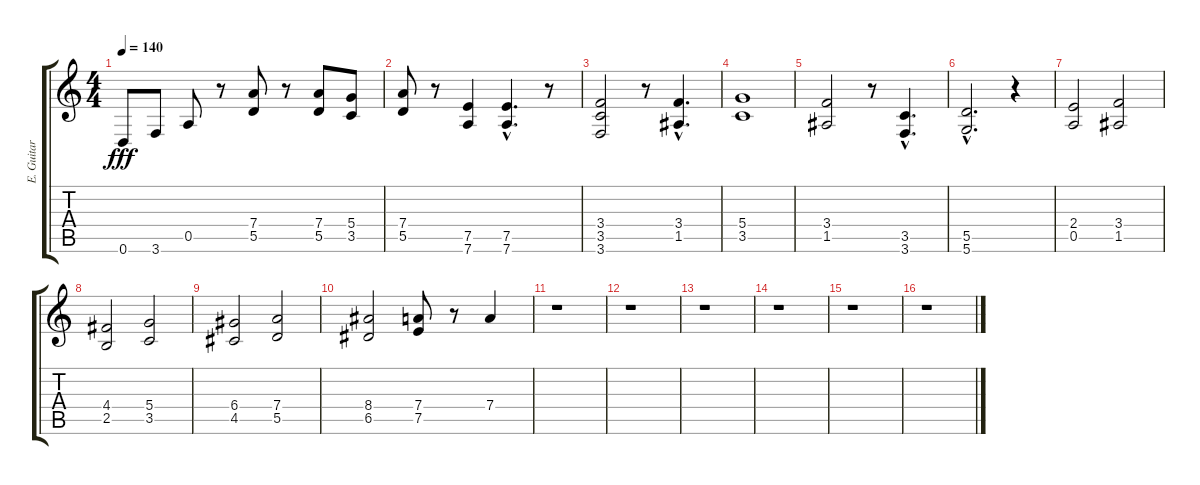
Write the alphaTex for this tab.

\track ("E. Guitar 4" "E. Guitar ") {instrument distortionguitar}
\staff {score tabs}
\tuning (E4 B3 G3 D3 A2 D2) {hide}
\ts (4 4)
\tempo 140
\clef g2
\ks c
0.6.8{dy fff} 3.6.8 0.5.8 r.8 (7.4 5.5).8 r.8 (7.4 5.5).8 (5.4 3.5).8 |
(7.4 5.5).8 r.8 (7.5 7.6).4 (7.5{hac} 7.6{hac}).4{d} r.8 |
(3.4 3.5 3.6).2 r.8 (3.4{hac} 1.5{hac}).4{d} |
(5.4 3.5).1 |
(3.4 1.5).2 r.8 (3.5{hac} 3.6{hac}).4{d} |
(5.5{hac} 5.6{hac}).2{d} r.4 |
(2.4 0.5).2 (3.4 1.5).2 |
(4.4 2.5).2 (5.4 3.5).2 |
(6.4 4.5).2 (7.4 5.5).2 |
(8.4 6.5).2 (7.4 7.5).8 r.8 7.4.4 |
r.1 |
r.1 |
r.1 |
r.1 |
r.1 |
r.1
